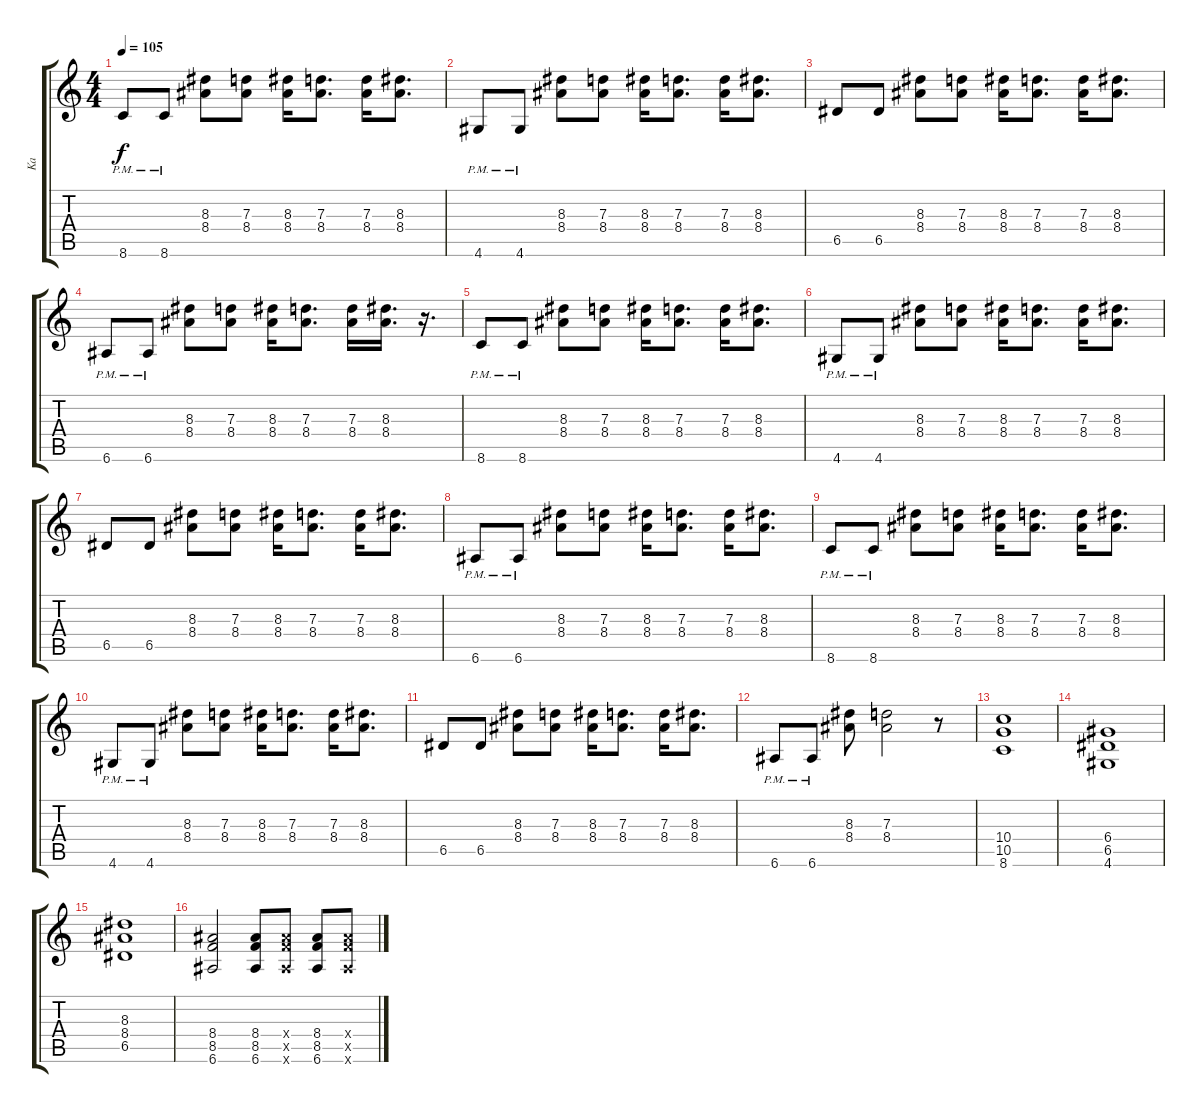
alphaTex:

\track ("Ka" "Ka") {instrument distortionguitar}
\staff {score tabs}
\tuning (E4 B3 G3 D3 A2 E2) {hide}
\ts (4 4)
\tempo 105
\clef g2
\ks c
8.6{pm}.8{dy f} 8.6{pm}.8 (8.3 8.4).8 (7.3 8.4).8 (8.3 8.4).16 (7.3 8.4).8{d} (7.3 8.4).16 (8.3 8.4).8{d} |
4.6{pm}.8 4.6{pm}.8 (8.3 8.4).8 (7.3 8.4).8 (8.3 8.4).16 (7.3 8.4).8{d} (7.3 8.4).16 (8.3 8.4).8{d} |
6.5.8 6.5.8 (8.3 8.4).8 (7.3 8.4).8 (8.3 8.4).16 (7.3 8.4).8{d} (7.3 8.4).16 (8.3 8.4).8{d} |
6.6{pm}.8 6.6{pm}.8 (8.3 8.4).8 (7.3 8.4).8 (8.3 8.4).16 (7.3 8.4).8{d} (7.3 8.4).16 (8.3 8.4).16{d} r.16{d} |
8.6{pm}.8 8.6{pm}.8 (8.3 8.4).8 (7.3 8.4).8 (8.3 8.4).16 (7.3 8.4).8{d} (7.3 8.4).16 (8.3 8.4).8{d} |
4.6{pm}.8 4.6{pm}.8 (8.3 8.4).8 (7.3 8.4).8 (8.3 8.4).16 (7.3 8.4).8{d} (7.3 8.4).16 (8.3 8.4).8{d} |
6.5.8 6.5.8 (8.3 8.4).8 (7.3 8.4).8 (8.3 8.4).16 (7.3 8.4).8{d} (7.3 8.4).16 (8.3 8.4).8{d} |
6.6{pm}.8 6.6{pm}.8 (8.3 8.4).8 (7.3 8.4).8 (8.3 8.4).16 (7.3 8.4).8{d} (7.3 8.4).16 (8.3 8.4).8{d} |
8.6{pm}.8 8.6{pm}.8 (8.3 8.4).8 (7.3 8.4).8 (8.3 8.4).16 (7.3 8.4).8{d} (7.3 8.4).16 (8.3 8.4).8{d} |
4.6{pm}.8 4.6{pm}.8 (8.3 8.4).8 (7.3 8.4).8 (8.3 8.4).16 (7.3 8.4).8{d} (7.3 8.4).16 (8.3 8.4).8{d} |
6.5.8 6.5.8 (8.3 8.4).8 (7.3 8.4).8 (8.3 8.4).16 (7.3 8.4).8{d} (7.3 8.4).16 (8.3 8.4).8{d} |
6.6{pm}.8 6.6{pm}.8 (8.3 8.4).8 (7.3 8.4).2 r.8 |
(10.4 10.5 8.6).1 |
(6.4 6.5 4.6).1 |
(8.3 8.4 6.5).1 |
(8.4 8.5 6.6).2 (8.4 8.5 6.6).8 (8.4{x} 8.5{x} 6.6{x}).8 (8.4 8.5 6.6).8 (8.4{x} 8.5{x} 6.6{x}).8
